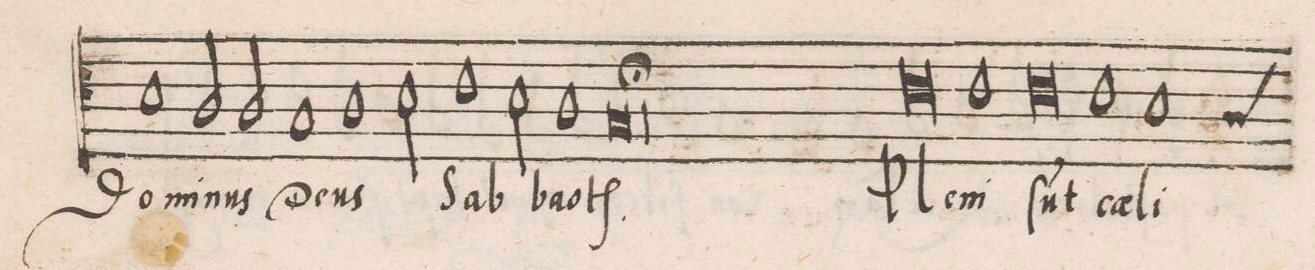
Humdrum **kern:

**kern	**text
*I"TENOR	*
*clefC4	*
*k[]	*
*met(C|)	*
*M2/1	*
1B	Do-
=10-	=10-
2A/	-mi-
2A/	-nus
1G	De-
=11-	=11-
1A	-us
2B\	.
1c\	Sab-
=12-	=12-
2B\	.
1A	-ba-
=13-	=13-
00G;	-oth.
=14-	=14-
=15-	=15-
0c	Ple-
=16-	=16-
1c	-ni
0c	ſu(n)t
=17-	=17-
1c	cae-
=18-	=18-
*custos:A	*
1B	-li
*-	*-
